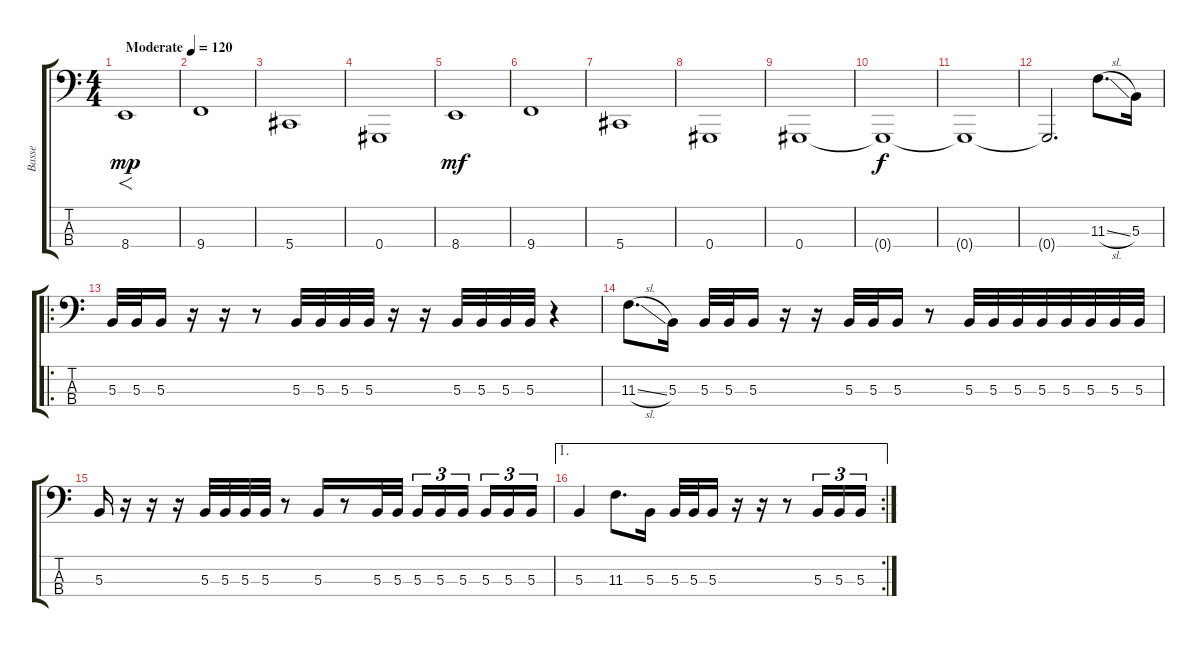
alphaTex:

\track ("Basse" "Basse") {instrument distortionguitar}
\staff {score tabs}
\tuning (E2 B1 Gb1 Ab0) {hide}
\ts (4 4)
\tempo (120 "Moderate")
\clef f4
\ks c
8.4.1{f dy mp instrument distortionguitar} |
9.4.1 |
5.4.1 |
0.4.1 |
8.4.1{dy mf} |
9.4.1 |
5.4.1 |
0.4.1 |
0.4.1 |
0.4{t}.1{dy f} |
0.4{t}.1 |
0.4{t}.2{d} 11.3{sl}.8{d instrument electricbassfinger} 5.3.16 |
\ro
5.3.32 5.3.32 5.3.16 r.16 r.16 r.8 5.3.32 5.3.32 5.3.32 5.3.32 r.16 r.16 5.3.32 5.3.32 5.3.32 5.3.32 r.4 |
11.3{sl}.8{d} 5.3.16 5.3.32 5.3.32 5.3.16 r.16 r.16 5.3.32 5.3.32 5.3.16 r.8 5.3.32 5.3.32 5.3.32 5.3.32 5.3.32 5.3.32 5.3.32 5.3.32 |
5.3.16 r.16 r.16 r.16 5.3.32 5.3.32 5.3.32 5.3.32 r.8 5.3.16 r.8 5.3.32 5.3.32 5.3.16{tu (3 2)} 5.3.16{tu (3 2)} 5.3.16{tu (3 2) beam splitsecondary} 5.3.16{tu (3 2)} 5.3.16{tu (3 2)} 5.3.16{tu (3 2)} |
\ae 1
\rc 2
5.3.4 11.3.8{d} 5.3.16 5.3.32 5.3.32 5.3.16 r.16 r.16 r.8 5.3.16{tu (3 2)} 5.3.16{tu (3 2)} 5.3.16{tu (3 2)}
